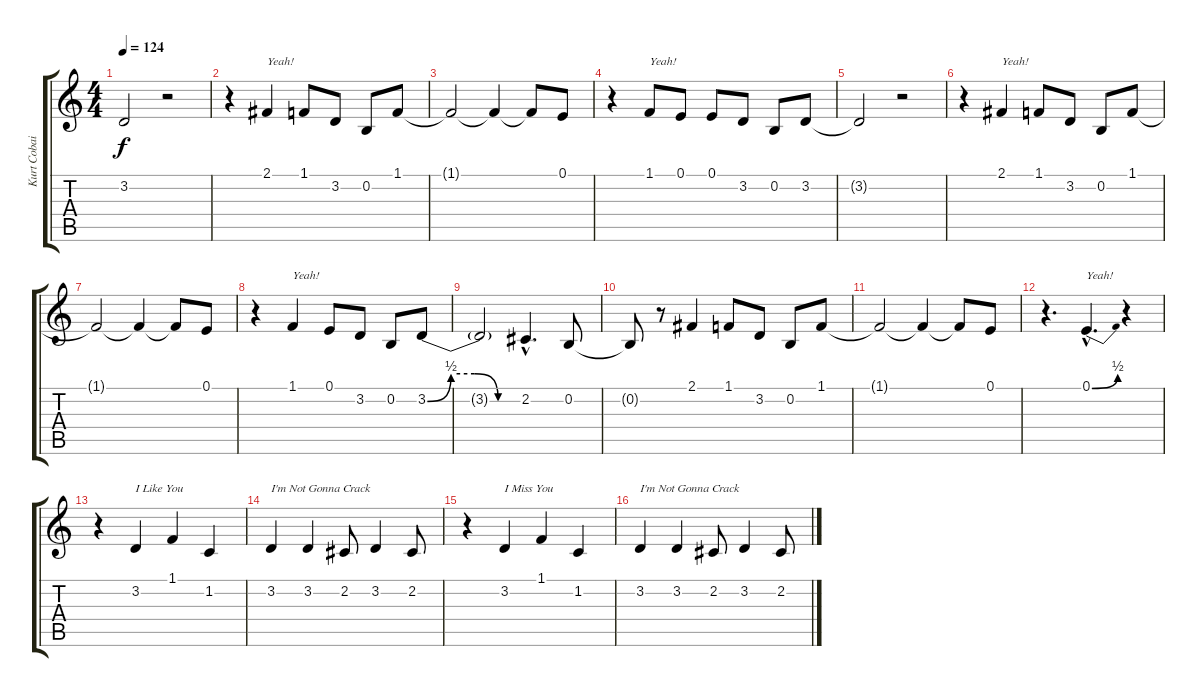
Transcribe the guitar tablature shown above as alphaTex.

\track ("Kurt Cobain" "Kurt Cobai") {instrument tenorsax}
\staff {score tabs}
\tuning (E4 B3 G3 D3 A2 E2) {hide}
\ts (4 4)
\tempo 124
\clef g2
\ks c
3.2{t}.2{dy f} r.2 |
r.4 2.1.4{txt "Yeah!"} 1.1.8 3.2.8 0.2.8 1.1.8 |
1.1{t}.2 1.1{t}.4 1.1{t}.8 0.1.8 |
r.4 1.1.8{txt "Yeah!"} 0.1.8 0.1.8 3.2.8 0.2.8 3.2.8 |
3.2{t}.2 r.2 |
r.4 2.1.4{txt "Yeah!"} 1.1.8 3.2.8 0.2.8 1.1.8 |
1.1{t}.2 1.1{t}.4 1.1{t}.8 0.1.8 |
r.4 1.1.4{txt "Yeah!"} 0.1.8 3.2.8 0.2.8 3.2{be (custom 0 0 15 2 30 2 45 0 60 0)}.8 |
3.2{t}.2 2.2{hac}.4{d} 0.2.8 |
0.2{t}.8 r.8 2.1.4 1.1.8 3.2.8 0.2.8 1.1.8 |
1.1{t}.2 1.1{t}.4 1.1{t}.8 0.1.8 |
r.4{d} 0.1{be (bend 0 0 60 2) hac}.4{d txt "Yeah!"} r.4 |
r.4 3.2.4{txt "I Like You"} 1.1.4 1.2.4 |
3.2.4{txt "I'm Not Gonna Crack"} 3.2.4 2.2.8 3.2.4 2.2.8 |
r.4 3.2.4{txt "I Miss You"} 1.1.4 1.2.4 |
3.2.4{txt "I'm Not Gonna Crack"} 3.2.4 2.2.8 3.2.4 2.2.8
